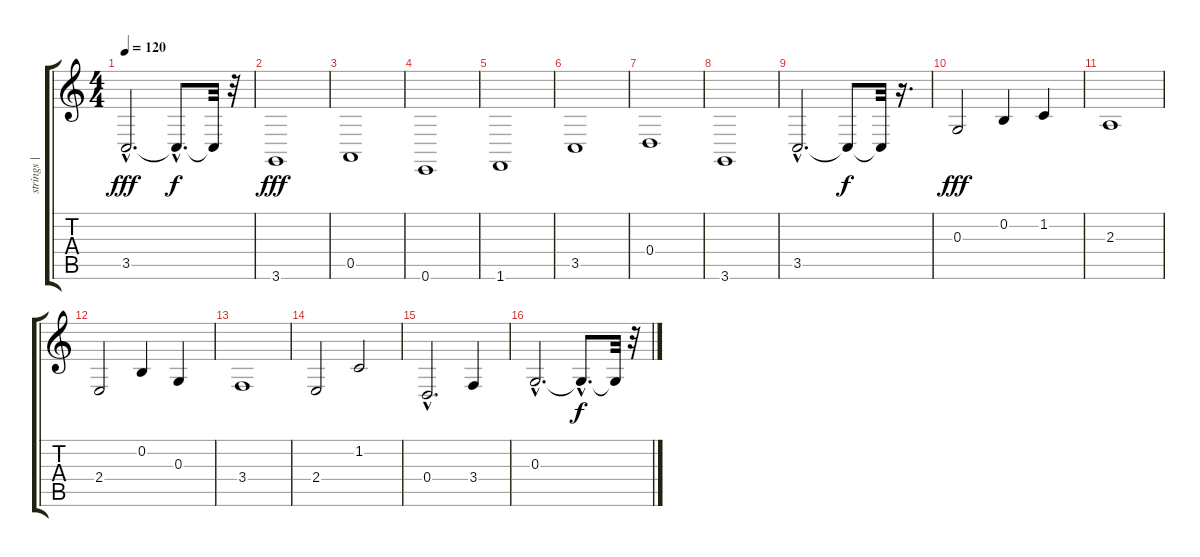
\track ("strings | lower" "strings | ") {instrument stringensemble1}
\staff {score tabs}
\tuning (E4 B3 G3 D3 A2 E2) {hide}
\ts (4 4)
\tempo 120
\clef g2
\ks c
3.5{hac}.2{d dy fff} 3.5{hac t}.8{d dy f} 3.5{t}.32 r.32 |
3.6.1{dy fff} |
0.5.1 |
0.6.1 |
1.6.1 |
3.5.1 |
0.4.1 |
3.6.1 |
3.5{hac}.2{d} 3.5{t}.8{dy f} 3.5{t}.32 r.16{d} |
0.3.2{dy fff} 0.2.4 1.2.4 |
2.3.1 |
2.4.2 0.2.4 0.3.4 |
3.4.1 |
2.4.2 1.2.2 |
0.4{hac}.2{d} 3.4.4 |
0.3{hac}.2{d} 0.3{hac t}.8{d dy f} 0.3{t}.32 r.32
